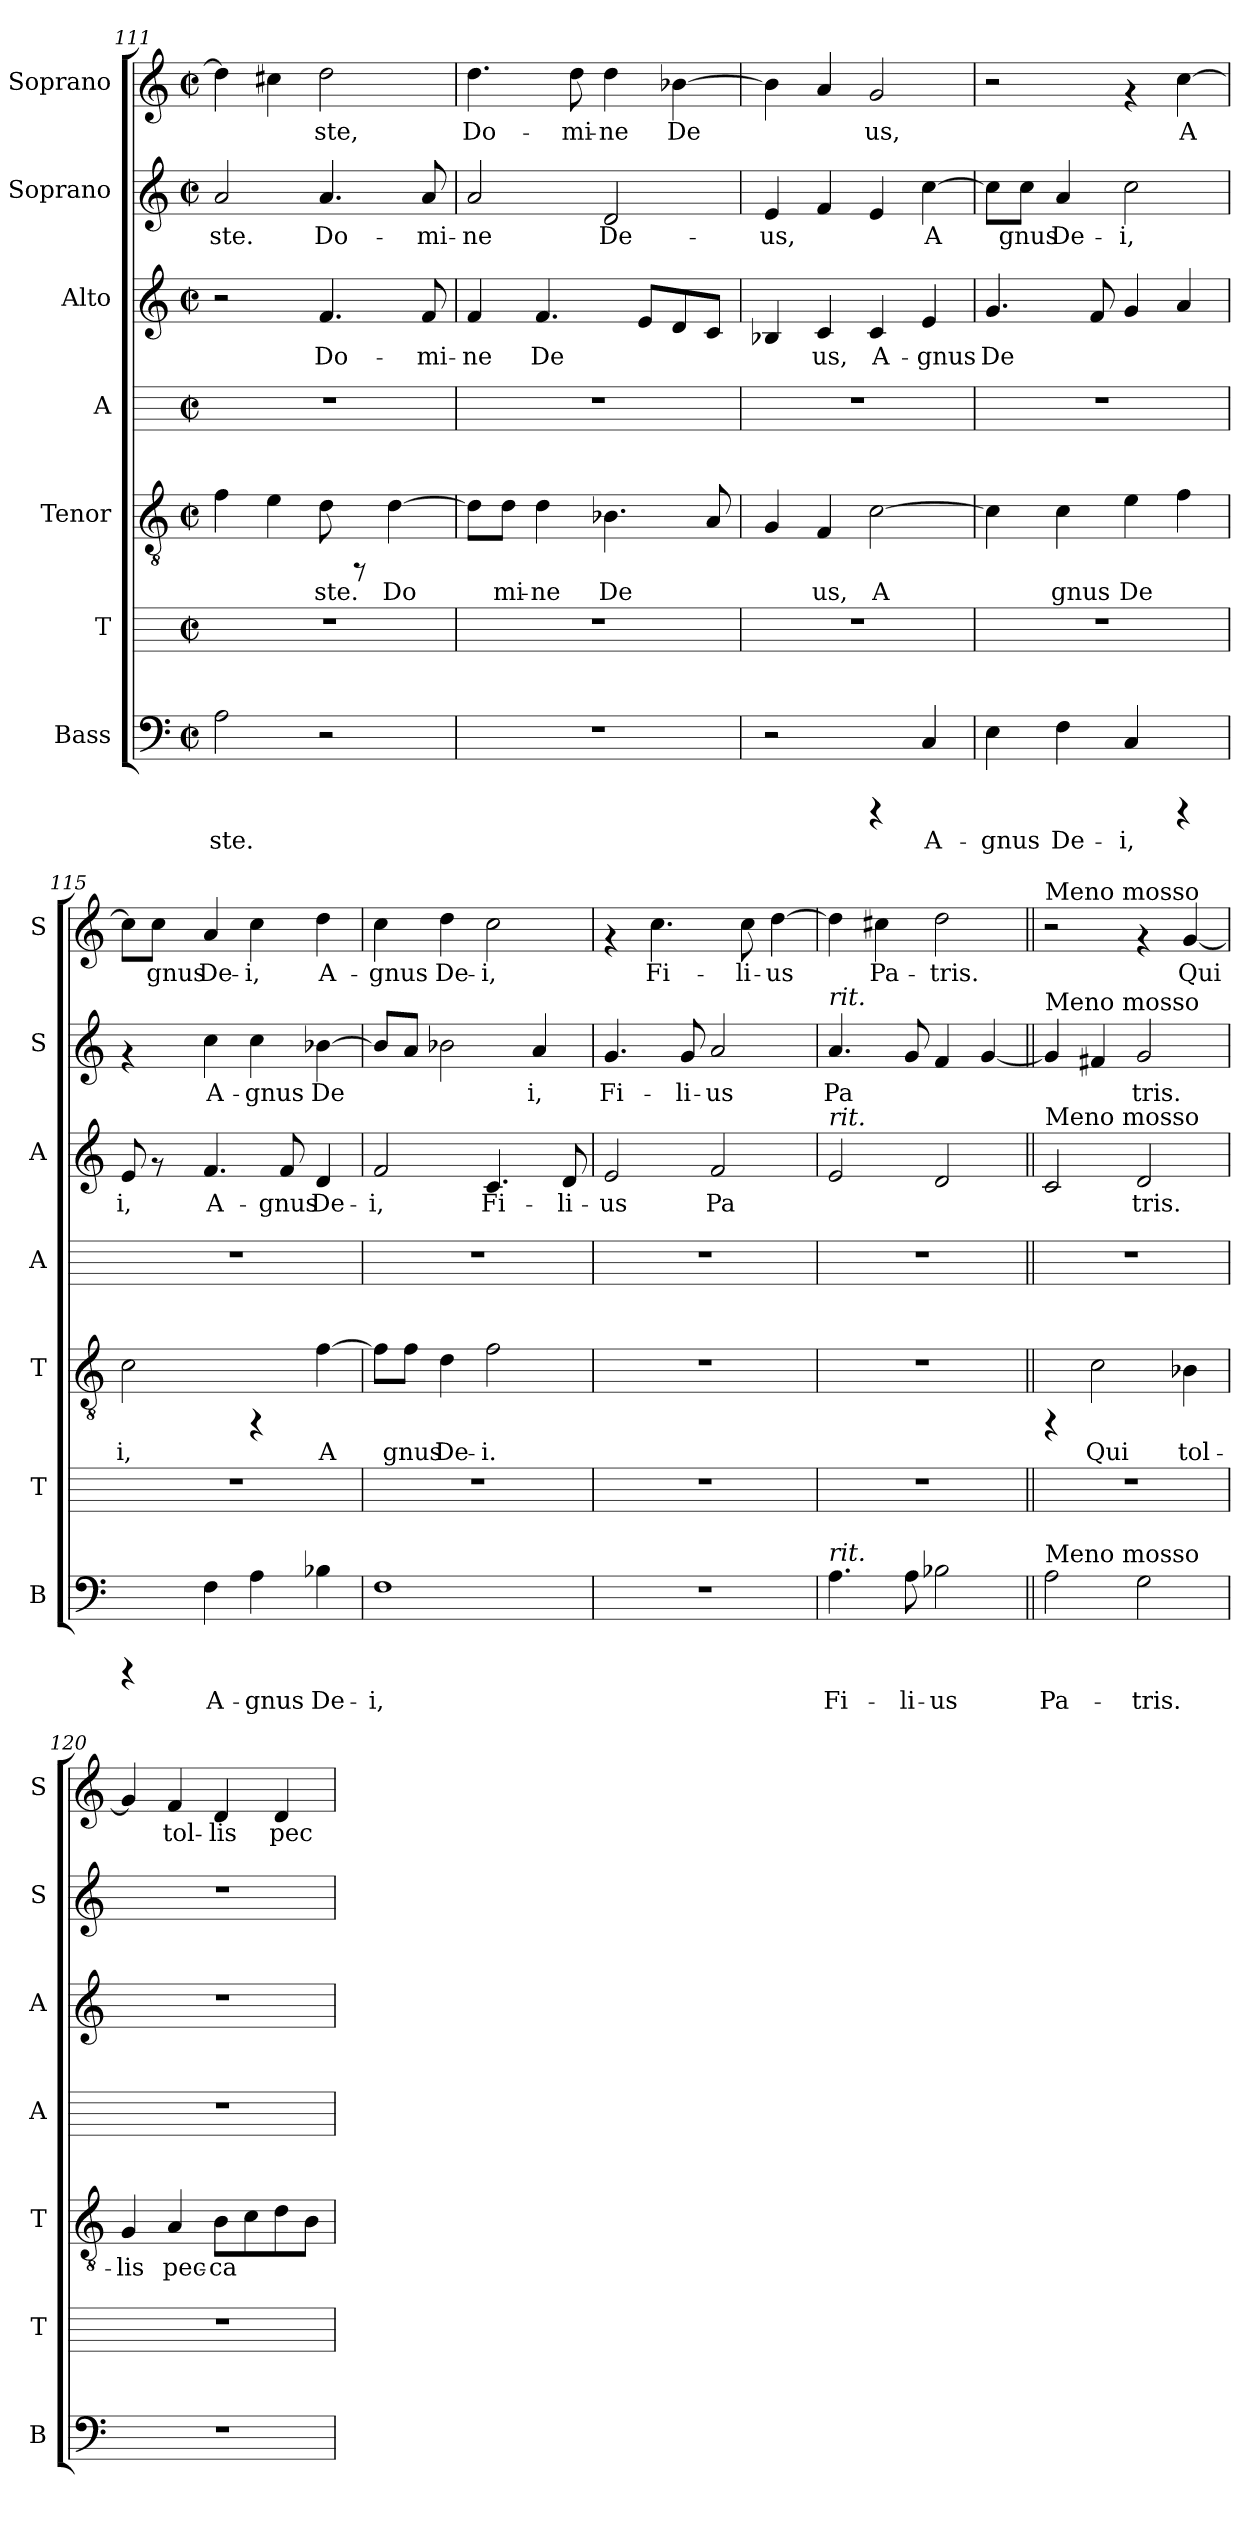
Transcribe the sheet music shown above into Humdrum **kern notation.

**kern	**text	**kern	**kern	**text	**kern	**kern	**text	**kern	**text	**kern	**text
*part7	*part7	*part6	*part5	*part5	*part4	*part3	*part3	*part2	*part2	*part1	*part1
*staff7	*staff7	*staff6	*staff5	*staff5	*staff4	*staff3	*staff3	*staff2	*staff2	*staff1	*staff1
*I"Bass	*	*I"T	*I"Tenor	*	*I"A	*I"Alto	*	*I"Soprano	*	*I"Soprano	*
*I'B	*	*I'T	*I'T	*	*I'A	*I'A	*	*I'S	*	*I'S	*
!!LO:LB:g=z
*clefF4	*	*	*clefGv2	*	*	*clefG2	*	*clefG2	*	*clefG2	*
*k[]	*	*k[]	*k[]	*	*k[]	*k[]	*	*k[]	*	*k[]	*
*C:	*	*C:	*C:	*	*C:	*C:	*	*C:	*	*C:	*
*M2/2	*	*M2/2	*M2/2	*	*M2/2	*M2/2	*	*M2/2	*	*M2/2	*
*met(c|)	*	*met(c|)	*met(c|)	*	*met(c|)	*met(c|)	*	*met(c|)	*	*met(c|)	*
=111	=111	=111	=111	=111	=111	=111	=111	=111	=111	=111	=111
!	!LO:LY:b:cj	!	!	!LO:LY:b:cj	!	!	!	!	!LO:LY:b:cj	!	!LO:LY:b:cj
2A\	-ste.	1r	4f\	--	1r	2r	.	2a/	-ste.	4dd\]	--
!	!	!	!	!LO:LY:b:cj	!	!	!	!	!	!	!LO:LY:b:cj
.	.	.	4e\	--	.	.	.	.	.	4cc#X\	--
!	!	!	!	!LO:LY:b:cj	!	!	!LO:LY:b:cj	!	!LO:LY:b:cj	!	!LO:LY:b:cj
2r	.	.	8d\	-ste.	.	4.f/	Do-	4.a/	Do-	2dd\	-ste,
.	.	.	8rFF	.	.	.	.	.	.	.	.
!	!	!	!	!LO:LY:b:cj	!	!	!	!	!	!	!
.	.	.	[>4d\	Do-	.	.	.	.	.	.	.
!	!	!	!	!	!	!	!LO:LY:b:cj	!	!LO:LY:b:cj	!	!
.	.	.	.	.	.	8f/	-mi-	8a/	-mi-	.	.
=112	=112	=112	=112	=112	=112	=112	=112	=112	=112	=112	=112
!	!	!	!	!LO:LY:b:cj	!	!	!LO:LY:b:cj	!	!LO:LY:b:cj	!	!LO:LY:b:cj
1r	.	1r	8d\L]	--	1r	4f/	-ne	2a/	-ne	4.dd\	Do-
!	!	!	!	!LO:LY:b:cj	!	!	!	!	!	!	!
.	.	.	8d\J	-mi-	.	.	.	.	.	.	.
!	!	!	!	!LO:LY:b:cj	!	!	!LO:LY:b:cj	!	!	!	!
.	.	.	4d\	-ne	.	4.f/	De-	.	.	.	.
!	!	!	!	!	!	!	!	!	!	!	!LO:LY:b:cj
.	.	.	.	.	.	.	.	.	.	8dd\	-mi-
!	!	!	!	!LO:LY:b:cj	!	!	!	!	!LO:LY:b:cj	!	!LO:LY:b:cj
.	.	.	4.B-X\	De-	.	.	.	2d/	De-	4dd\	-ne
!	!	!	!	!	!	!	!LO:LY:b:cj	!	!	!	!
.	.	.	.	.	.	8e/L	--	.	.	.	.
!	!	!	!	!	!	!	!LO:LY:b:cj	!	!	!	!LO:LY:b:cj
.	.	.	.	.	.	8d/	--	.	.	[>4b-X\	De-
!	!	!	!	!LO:LY:b:cj	!	!	!LO:LY:b:cj	!	!	!	!
.	.	.	8A/	--	.	8c/J	--	.	.	.	.
=113	=113	=113	=113	=113	=113	=113	=113	=113	=113	=113	=113
!	!	!	!	!LO:LY:b:cj	!	!	!LO:LY:b:cj	!	!LO:LY:b:cj	!	!LO:LY:b:cj
2r	.	1r	4G/	--	1r	4B-X/	--	4e/	-us,	4b-\]	--
!	!	!	!	!LO:LY:b:cj	!	!	!LO:LY:b:cj	!	!LO:LY:b:cj	!	!LO:LY:b:cj
.	.	.	4F/	-us,	.	4c/	-us,	4f/	.	4a/	--
!	!	!	!	!LO:LY:b:cj	!	!	!LO:LY:b:cj	!	!LO:LY:b:cj	!	!LO:LY:b:cj
4rCCC	.	.	[>2c\	A-	.	4c/	A-	4e/	.	2g/	-us,
!	!LO:LY:b:cj	!	!	!	!	!	!LO:LY:b:cj	!	!LO:LY:b:cj	!	!
4C/	A-	.	.	.	.	4e/	-gnus	[>4cc\	A-	.	.
=114	=114	=114	=114	=114	=114	=114	=114	=114	=114	=114	=114
!	!LO:LY:b:cj	!	!	!LO:LY:b:cj	!	!	!LO:LY:b:cj	!	!LO:LY:b:cj	!	!
4E\	-gnus	1r	4c\]	--	1r	4.g/	De-	8cc\L]	--	2r	.
!	!	!	!	!	!	!	!	!	!LO:LY:b:cj	!	!
.	.	.	.	.	.	.	.	8cc\J	-gnus	.	.
!	!LO:LY:b:cj	!	!	!LO:LY:b:cj	!	!	!	!	!LO:LY:b:cj	!	!
4F\	De-	.	4c\	-gnus	.	.	.	4a/	De-	.	.
!	!	!	!	!	!	!	!LO:LY:b:cj	!	!	!	!
.	.	.	.	.	.	8f/	--	.	.	.	.
!	!LO:LY:b:cj	!	!	!LO:LY:b:cj	!	!	!LO:LY:b:cj	!	!LO:LY:b:cj	!	!
4C/	-i,	.	4e\	De-	.	4g/	--	2cc\	-i,	4rf	.
!	!	!	!	!LO:LY:b:cj	!	!	!LO:LY:b:cj	!	!	!	!LO:LY:b:cj
4rCCC	.	.	4f\	--	.	4a/	--	.	.	[>4cc\	A-
=115	=115	=115	=115	=115	=115	=115	=115	=115	=115	=115	=115
!	!	!	!	!LO:LY:b:cj	!	!	!LO:LY:b:cj	!	!	!	!LO:LY:b:cj
4rCCC	.	1r	2c\	-i,	1r	8e/	-i,	4rf	.	8cc\L]	--
!	!	!	!	!	!	!	!	!	!	!	!LO:LY:b:cj
.	.	.	.	.	.	8rf	.	.	.	8cc\J	-gnus
!	!LO:LY:b:cj	!	!	!	!	!	!LO:LY:b:cj	!	!LO:LY:b:cj	!	!LO:LY:b:cj
4F\	A-	.	.	.	.	4.f/	A-	4cc\	A-	4a/	De-
!	!LO:LY:b:cj	!	!	!	!	!	!	!	!LO:LY:b:cj	!	!LO:LY:b:cj
4A\	-gnus	.	4rFF	.	.	.	.	4cc\	-gnus	4cc\	-i,
!	!	!	!	!	!	!	!LO:LY:b:cj	!	!	!	!
.	.	.	.	.	.	8f/	-gnus	.	.	.	.
!	!LO:LY:b:cj	!	!	!LO:LY:b:cj	!	!	!LO:LY:b:cj	!	!LO:LY:b:cj	!	!LO:LY:b:cj
4B-X\	De-	.	[>4f\	A-	.	4d/	De-	[>4b-X\	De-	4dd\	A-
=116	=116	=116	=116	=116	=116	=116	=116	=116	=116	=116	=116
!	!LO:LY:b:cj	!	!	!LO:LY:b:cj	!	!	!LO:LY:b:cj	!	!LO:LY:b:cj	!	!LO:LY:b:cj
1F	-i,	1r	8f\L]	--	1r	2f/	-i,	8b-/L]	--	4cc\	-gnus
!	!	!	!	!LO:LY:b:cj	!	!	!	!	!LO:LY:b:cj	!	!
.	.	.	8f\J	-gnus	.	.	.	8a/J	--	.	.
!	!	!	!	!LO:LY:b:cj	!	!	!	!	!LO:LY:b:cj	!	!LO:LY:b:cj
.	.	.	4d\	De-	.	.	.	2b-X\	--	4dd\	De-
!	!	!	!	!LO:LY:b:cj	!	!	!LO:LY:b:cj	!	!	!	!LO:LY:b:cj
.	.	.	2f\	-i.	.	4.c/	Fi-	.	.	2cc\	-i,
!	!	!	!	!	!	!	!	!	!LO:LY:b:cj	!	!
.	.	.	.	.	.	.	.	4a/	-i,	.	.
!	!	!	!	!	!	!	!LO:LY:b:cj	!	!	!	!
.	.	.	.	.	.	8d/	-li-	.	.	.	.
!!LO:PB:g=z
=117	=117	=117	=117	=117	=117	=117	=117	=117	=117	=117	=117
!	!	!	!	!	!	!	!LO:LY:b:cj	!	!LO:LY:b:cj	!	!
1r	.	1r	1r	.	1r	2e/	-us	4.g/	Fi-	4rf	.
!	!	!	!	!	!	!	!	!	!	!	!LO:LY:b:cj
.	.	.	.	.	.	.	.	.	.	4.cc\	Fi-
!	!	!	!	!	!	!	!	!	!LO:LY:b:cj	!	!
.	.	.	.	.	.	.	.	8g/	-li-	.	.
!	!	!	!	!	!	!	!LO:LY:b:cj	!	!LO:LY:b:cj	!	!
.	.	.	.	.	.	2f/	Pa-	2a/	-us	.	.
!	!	!	!	!	!	!	!	!	!	!	!LO:LY:b:cj
.	.	.	.	.	.	.	.	.	.	8cc\	-li-
!	!	!	!	!	!	!	!	!	!	!	!LO:LY:b:cj
.	.	.	.	.	.	.	.	.	.	[>4dd\	-us
=118	=118	=118	=118	=118	=118	=118	=118	=118	=118	=118	=118
!	!	!	!	!	!	!	!	!LO:TX:a:i:t=rit.	!	!	!
!	!	!	!	!	!	!LO:TX:a:i:t=rit.	!	!	!	!	!
!LO:TX:a:i:t=rit.	!	!	!	!	!	!	!	!	!	!	!
!	!LO:LY:b:cj	!	!	!	!	!	!LO:LY:b:cj	!	!LO:LY:b:cj	!	!LO:LY:b:cj
4.A\	Fi-	1r	1r	.	1r	2e/	--	4.a/	Pa-	4dd\]	.
!	!	!	!	!	!	!	!	!	!	!	!LO:LY:b:cj
.	.	.	.	.	.	.	.	.	.	4cc#X\	Pa-
!	!LO:LY:b:cj	!	!	!	!	!	!	!	!LO:LY:b:cj	!	!
8A\	-li-	.	.	.	.	.	.	8g/	--	.	.
!	!LO:LY:b:cj	!	!	!	!	!	!LO:LY:b:cj	!	!LO:LY:b:cj	!	!LO:LY:b:cj
2B-X\	-us	.	.	.	.	2d/	--	4f/	--	2dd\	-tris.
!	!	!	!	!	!	!	!	!	!LO:LY:b:cj	!	!
.	.	.	.	.	.	.	.	[<4g/	--	.	.
=119||	=119||	=119||	=119||	=119||	=119||	=119||	=119||	=119||	=119||	=119||	=119||
*MM110	*	*	*	*	*	*MM110	*	*MM110	*	*MM110	*
!	!	!	!	!	!	!	!	!	!	!LO:TX:a:t=Meno mosso	!
!	!	!	!	!	!	!	!	!LO:TX:a:t=Meno mosso	!	!	!
!	!	!	!	!	!	!LO:TX:a:t=Meno mosso	!	!	!	!	!
!LO:TX:a:t=Meno mosso	!	!	!	!	!	!	!	!	!	!	!
!	!LO:LY:b:cj	!	!	!	!	!	!LO:LY:b:cj	!	!LO:LY:b:cj	!	!
2A\	Pa-	1r	4rFF	.	1r	2c/	-	4g/]	--	2r	.
!	!	!	!	!LO:LY:b:cj	!	!	!	!	!LO:LY:b:cj	!	!
.	.	.	2c\	Qui	.	.	.	4f#X/	--	.	.
!	!LO:LY:b:cj	!	!	!	!	!	!LO:LY:b:cj	!	!LO:LY:b:cj	!	!
2G\	-tris.	.	.	.	.	2d/	tris.	2g/	-tris.	4rf	.
!	!	!	!	!LO:LY:b:cj	!	!	!	!	!	!	!LO:LY:b:cj
.	.	.	4B-X\	tol-	.	.	.	.	.	[<4g/	Qui
=120	=120	=120	=120	=120	=120	=120	=120	=120	=120	=120	=120
!	!	!	!	!LO:LY:b:cj	!	!	!	!	!	!	!LO:LY:b:cj
1r	.	1r	4G/	-lis	1r	1r	.	1r	.	4g/]	.
!	!	!	!	!LO:LY:b:cj	!	!	!	!	!	!	!LO:LY:b:cj
.	.	.	4A/	pec-	.	.	.	.	.	4f/	tol-
!	!	!	!	!LO:LY:b:cj	!	!	!	!	!	!	!LO:LY:b:cj
.	.	.	8B\L	-ca-	.	.	.	.	.	4d/	-lis
!	!	!	!	!LO:LY:b:cj	!	!	!	!	!	!	!
.	.	.	8c\	--	.	.	.	.	.	.	.
!	!	!	!	!LO:LY:b:cj	!	!	!	!	!	!	!LO:LY:b:cj
.	.	.	8d\	--	.	.	.	.	.	4d/	pec-
!	!	!	!	!LO:LY:b:cj	!	!	!	!	!	!	!
.	.	.	8B\J	--	.	.	.	.	.	.	.
=	=	=	=	=	=	=	=	=	=	=	=
*-	*-	*-	*-	*-	*-	*-	*-	*-	*-	*-	*-
